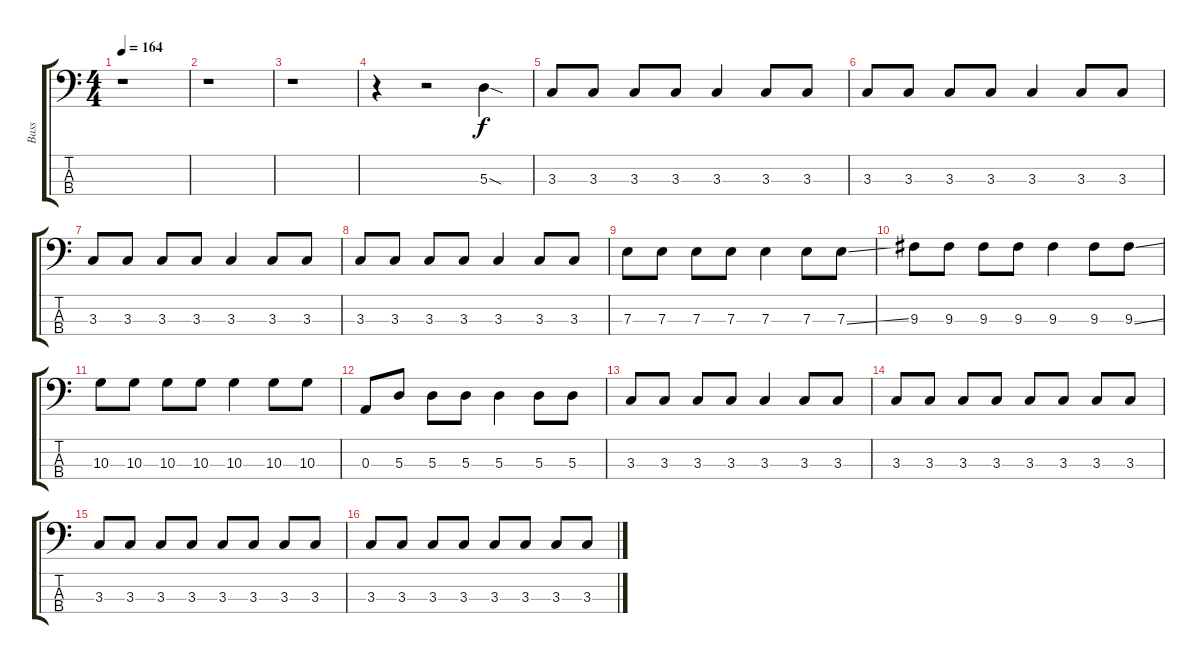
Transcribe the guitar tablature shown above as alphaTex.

\track ("Bass" "Bass") {instrument electricbasspick}
\staff {score tabs}
\tuning (G2 D2 A1 E1) {hide}
\ts (4 4)
\tempo 164
\clef f4
\ks c
r.1{dy f} |
r.1 |
r.1 |
r.4 r.2 5.3{sod}.4 |
3.3.8 3.3.8 3.3.8 3.3.8 3.3.4 3.3.8 3.3.8 |
3.3.8 3.3.8 3.3.8 3.3.8 3.3.4 3.3.8 3.3.8 |
3.3.8 3.3.8 3.3.8 3.3.8 3.3.4 3.3.8 3.3.8 |
3.3.8 3.3.8 3.3.8 3.3.8 3.3.4 3.3.8 3.3.8 |
7.3.8 7.3.8 7.3.8 7.3.8 7.3.4 7.3.8 7.3{ss}.8 |
9.3.8 9.3.8 9.3.8 9.3.8 9.3.4 9.3.8 9.3{ss}.8 |
10.3.8 10.3.8 10.3.8 10.3.8 10.3.4 10.3.8 10.3.8 |
0.3.8 5.3.8 5.3.8 5.3.8 5.3.4 5.3.8 5.3.8 |
3.3.8 3.3.8 3.3.8 3.3.8 3.3.4 3.3.8 3.3.8 |
3.3.8 3.3.8 3.3.8 3.3.8 3.3.8 3.3.8 3.3.8 3.3.8 |
3.3.8 3.3.8 3.3.8 3.3.8 3.3.8 3.3.8 3.3.8 3.3.8 |
3.3.8 3.3.8 3.3.8 3.3.8 3.3.8 3.3.8 3.3.8 3.3.8
